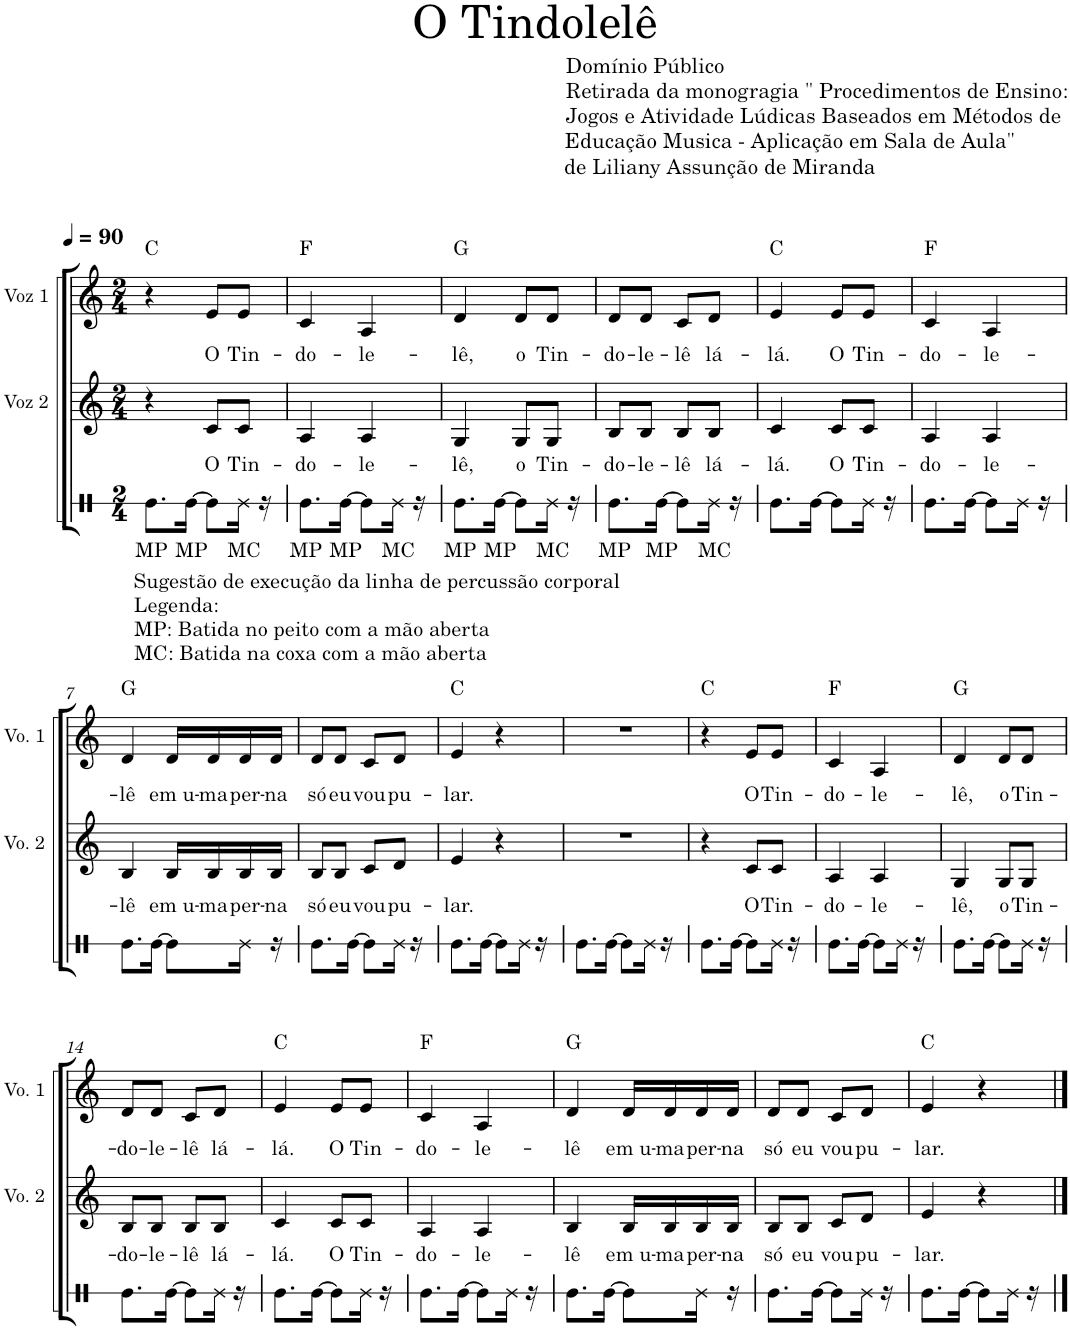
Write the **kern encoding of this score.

**kern	**text	**kern	**text	**kern	**text	**harte
*part3	*part3	*part2	*part2	*part1	*part1	*part1
*staff3	*staff3	*staff2	*staff2	*staff1	*staff1	*
*I"Voz 3	*	*I"Voz 2	*	*I"Voz 1	*	*
*	*	*I'Vo. 2	*	*I'Vo. 1	*	*
*stria1	*	*	*	*	*	*
*clefX	*	*clefG2	*	*clefG2	*	*
*k[]	*	*k[]	*	*k[]	*	*
*M2/4	*	*M2/4	*	*M2/4	*	*
*MM90	*	*MM90	*	*MM90	*	*
=1	=1	=1	=1	=1	=1	=1
!LO:TX:b:t=Sugestão de execução da linha de percussão corporal	!	!	!	!	!	!
!LO:TX:b:t=Legenda&colon;	!	!	!	!	!	!
!LO:TX:b:t=MP&colon; Batida no peito com a mão aberta	!	!	!	!	!	!
!LO:TX:b:t=MC&colon; Batida na coxa com a mão aberta	!	!	!	!	!	!
!	!LO:LY:b	!	!	!	!	!
8.Re\L	MP	4r	.	4r	.	C:maj
!	!LO:LY:b	!	!	!	!	!
[16Re\Jk	MP	.	.	.	.	.
!	!	!	!LO:LY:b	!	!LO:LY:b	!
8Re\L]	.	8c/L	O	8e/L	O	.
!	!LO:LY:b	!	!LO:LY:b	!	!LO:LY:b	!
16Re\Jk	MC	8c/J	Tin-	8e/J	Tin-	.
16r	.	.	.	.	.	.
=2	=2	=2	=2	=2	=2	=2
!	!LO:LY:b	!	!LO:LY:b	!	!LO:LY:b	!
8.Re\L	MP	4A/	-do-	4c/	-do-	F:maj
!	!LO:LY:b	!	!	!	!	!
[16Re\Jk	MP	.	.	.	.	.
!	!	!	!LO:LY:b	!	!LO:LY:b	!
8Re\L]	.	4A/	-le-	4A/	-le-	.
!	!LO:LY:b	!	!	!	!	!
16Re\Jk	MC	.	.	.	.	.
16r	.	.	.	.	.	.
=3	=3	=3	=3	=3	=3	=3
!	!LO:LY:b	!	!LO:LY:b	!	!LO:LY:b	!
8.Re\L	MP	4G/	-lê,	4d/	-lê,	G:maj
!	!LO:LY:b	!	!	!	!	!
[16Re\Jk	MP	.	.	.	.	.
!	!	!	!LO:LY:b	!	!LO:LY:b	!
8Re\L]	.	8G/L	o	8d/L	o	.
!	!LO:LY:b	!	!LO:LY:b	!	!LO:LY:b	!
16Re\Jk	MC	8G/J	Tin-	8d/J	Tin-	.
16r	.	.	.	.	.	.
=4	=4	=4	=4	=4	=4	=4
!	!LO:LY:b	!	!LO:LY:b	!	!LO:LY:b	!
8.Re\L	MP	8B/L	-do-	8d/L	-do-	.
!	!	!	!LO:LY:b	!	!LO:LY:b	!
.	.	8B/J	-le-	8d/J	-le-	.
!	!LO:LY:b	!	!	!	!	!
[16Re\Jk	MP	.	.	.	.	.
!	!	!	!LO:LY:b	!	!LO:LY:b	!
8Re\L]	.	8B/L	-lê	8c/L	-lê	.
!	!LO:LY:b	!	!LO:LY:b	!	!LO:LY:b	!
16Re\Jk	MC	8B/J	lá-	8d/J	lá-	.
16r	.	.	.	.	.	.
=5	=5	=5	=5	=5	=5	=5
!	!	!	!LO:LY:b	!	!LO:LY:b	!
8.Re\L	.	4c/	-lá.	4e/	-lá.	C:maj
[16Re\Jk	.	.	.	.	.	.
!	!	!	!LO:LY:b	!	!LO:LY:b	!
8Re\L]	.	8c/L	O	8e/L	O	.
!	!	!	!LO:LY:b	!	!LO:LY:b	!
16Re\Jk	.	8c/J	Tin-	8e/J	Tin-	.
16r	.	.	.	.	.	.
=6	=6	=6	=6	=6	=6	=6
!	!	!	!LO:LY:b	!	!LO:LY:b	!
8.Re\L	.	4A/	-do-	4c/	-do-	F:maj
[16Re\Jk	.	.	.	.	.	.
!	!	!	!LO:LY:b	!	!LO:LY:b	!
8Re\L]	.	4A/	-le-	4A/	-le-	.
16Re\Jk	.	.	.	.	.	.
16r	.	.	.	.	.	.
!!LO:LB:g=z
=7	=7	=7	=7	=7	=7	=7
!	!	!	!LO:LY:b	!	!LO:LY:b	!
8.Re\L	.	4B/	-lê	4d/	-lê	G:maj
[16Re\Jk	.	.	.	.	.	.
!	!	!	!LO:LY:b	!	!LO:LY:b	!
8Re\L]	.	16B/LL	em u-	16d/LL	em u-	.
!	!	!	!LO:LY:b	!	!LO:LY:b	!
.	.	16B/	-ma	16d/	-ma	.
!	!	!	!LO:LY:b	!	!LO:LY:b	!
16Re\Jk	.	16B/	per-	16d/	per-	.
!	!	!	!LO:LY:b	!	!LO:LY:b	!
16r	.	16B/JJ	-na	16d/JJ	-na	.
=8	=8	=8	=8	=8	=8	=8
!	!	!	!LO:LY:b	!	!LO:LY:b	!
8.Re\L	.	8B/L	só	8d/L	só	.
!	!	!	!LO:LY:b	!	!LO:LY:b	!
.	.	8B/J	eu	8d/J	eu	.
[16Re\Jk	.	.	.	.	.	.
!	!	!	!LO:LY:b	!	!LO:LY:b	!
8Re\L]	.	8c/L	vou	8c/L	vou	.
!	!	!	!LO:LY:b	!	!LO:LY:b	!
16Re\Jk	.	8d/J	pu-	8d/J	pu-	.
16r	.	.	.	.	.	.
=9	=9	=9	=9	=9	=9	=9
!	!	!	!LO:LY:b	!	!LO:LY:b	!
8.Re\L	.	4e/	-lar.	4e/	-lar.	C:maj
[16Re\Jk	.	.	.	.	.	.
8Re\L]	.	4r	.	4r	.	.
16Re\Jk	.	.	.	.	.	.
16r	.	.	.	.	.	.
=10	=10	=10	=10	=10	=10	=10
8.Re\L	.	2r	.	2r	.	.
[16Re\Jk	.	.	.	.	.	.
8Re\L]	.	.	.	.	.	.
16Re\Jk	.	.	.	.	.	.
16r	.	.	.	.	.	.
=11	=11	=11	=11	=11	=11	=11
8.Re\L	.	4r	.	4r	.	C:maj
[16Re\Jk	.	.	.	.	.	.
!	!	!	!LO:LY:b	!	!LO:LY:b	!
8Re\L]	.	8c/L	O	8e/L	O	.
!	!	!	!LO:LY:b	!	!LO:LY:b	!
16Re\Jk	.	8c/J	Tin-	8e/J	Tin-	.
16r	.	.	.	.	.	.
=12	=12	=12	=12	=12	=12	=12
!	!	!	!LO:LY:b	!	!LO:LY:b	!
8.Re\L	.	4A/	-do-	4c/	-do-	F:maj
[16Re\Jk	.	.	.	.	.	.
!	!	!	!LO:LY:b	!	!LO:LY:b	!
8Re\L]	.	4A/	-le-	4A/	-le-	.
16Re\Jk	.	.	.	.	.	.
16r	.	.	.	.	.	.
=13	=13	=13	=13	=13	=13	=13
!	!	!	!LO:LY:b	!	!LO:LY:b	!
8.Re\L	.	4G/	-lê,	4d/	-lê,	G:maj
[16Re\Jk	.	.	.	.	.	.
!	!	!	!LO:LY:b	!	!LO:LY:b	!
8Re\L]	.	8G/L	o	8d/L	o	.
!	!	!	!LO:LY:b	!	!LO:LY:b	!
16Re\Jk	.	8G/J	Tin-	8d/J	Tin-	.
16r	.	.	.	.	.	.
!!LO:LB:g=z
=14	=14	=14	=14	=14	=14	=14
!	!	!	!LO:LY:b	!	!LO:LY:b	!
8.Re\L	.	8B/L	-do-	8d/L	-do-	.
!	!	!	!LO:LY:b	!	!LO:LY:b	!
.	.	8B/J	-le-	8d/J	-le-	.
[16Re\Jk	.	.	.	.	.	.
!	!	!	!LO:LY:b	!	!LO:LY:b	!
8Re\L]	.	8B/L	-lê	8c/L	-lê	.
!	!	!	!LO:LY:b	!	!LO:LY:b	!
16Re\Jk	.	8B/J	lá-	8d/J	lá-	.
16r	.	.	.	.	.	.
=15	=15	=15	=15	=15	=15	=15
!	!	!	!LO:LY:b	!	!LO:LY:b	!
8.Re\L	.	4c/	-lá.	4e/	-lá.	C:maj
[16Re\Jk	.	.	.	.	.	.
!	!	!	!LO:LY:b	!	!LO:LY:b	!
8Re\L]	.	8c/L	O	8e/L	O	.
!	!	!	!LO:LY:b	!	!LO:LY:b	!
16Re\Jk	.	8c/J	Tin-	8e/J	Tin-	.
16r	.	.	.	.	.	.
=16	=16	=16	=16	=16	=16	=16
!	!	!	!LO:LY:b	!	!LO:LY:b	!
8.Re\L	.	4A/	-do-	4c/	-do-	F:maj
[16Re\Jk	.	.	.	.	.	.
!	!	!	!LO:LY:b	!	!LO:LY:b	!
8Re\L]	.	4A/	-le-	4A/	-le-	.
16Re\Jk	.	.	.	.	.	.
16r	.	.	.	.	.	.
=17	=17	=17	=17	=17	=17	=17
!	!	!	!LO:LY:b	!	!LO:LY:b	!
8.Re\L	.	4B/	-lê	4d/	-lê	G:maj
[16Re\Jk	.	.	.	.	.	.
!	!	!	!LO:LY:b	!	!LO:LY:b	!
8Re\L]	.	16B/LL	em u-	16d/LL	em u-	.
!	!	!	!LO:LY:b	!	!LO:LY:b	!
.	.	16B/	-ma	16d/	-ma	.
!	!	!	!LO:LY:b	!	!LO:LY:b	!
16Re\Jk	.	16B/	per-	16d/	per-	.
!	!	!	!LO:LY:b	!	!LO:LY:b	!
16r	.	16B/JJ	-na	16d/JJ	-na	.
=18	=18	=18	=18	=18	=18	=18
!	!	!	!LO:LY:b	!	!LO:LY:b	!
8.Re\L	.	8B/L	só	8d/L	só	.
!	!	!	!LO:LY:b	!	!LO:LY:b	!
.	.	8B/J	eu	8d/J	eu	.
[16Re\Jk	.	.	.	.	.	.
!	!	!	!LO:LY:b	!	!LO:LY:b	!
8Re\L]	.	8c/L	vou	8c/L	vou	.
!	!	!	!LO:LY:b	!	!LO:LY:b	!
16Re\Jk	.	8d/J	pu-	8d/J	pu-	.
16r	.	.	.	.	.	.
=19	=19	=19	=19	=19	=19	=19
!	!	!	!LO:LY:b	!	!LO:LY:b	!
8.Re\L	.	4e/	-lar.	4e/	-lar.	C:maj
[16Re\Jk	.	.	.	.	.	.
8Re\L]	.	4r	.	4r	.	.
16Re\Jk	.	.	.	.	.	.
16r	.	.	.	.	.	.
==	==	==	==	==	==	==
*-	*-	*-	*-	*-	*-	*-
